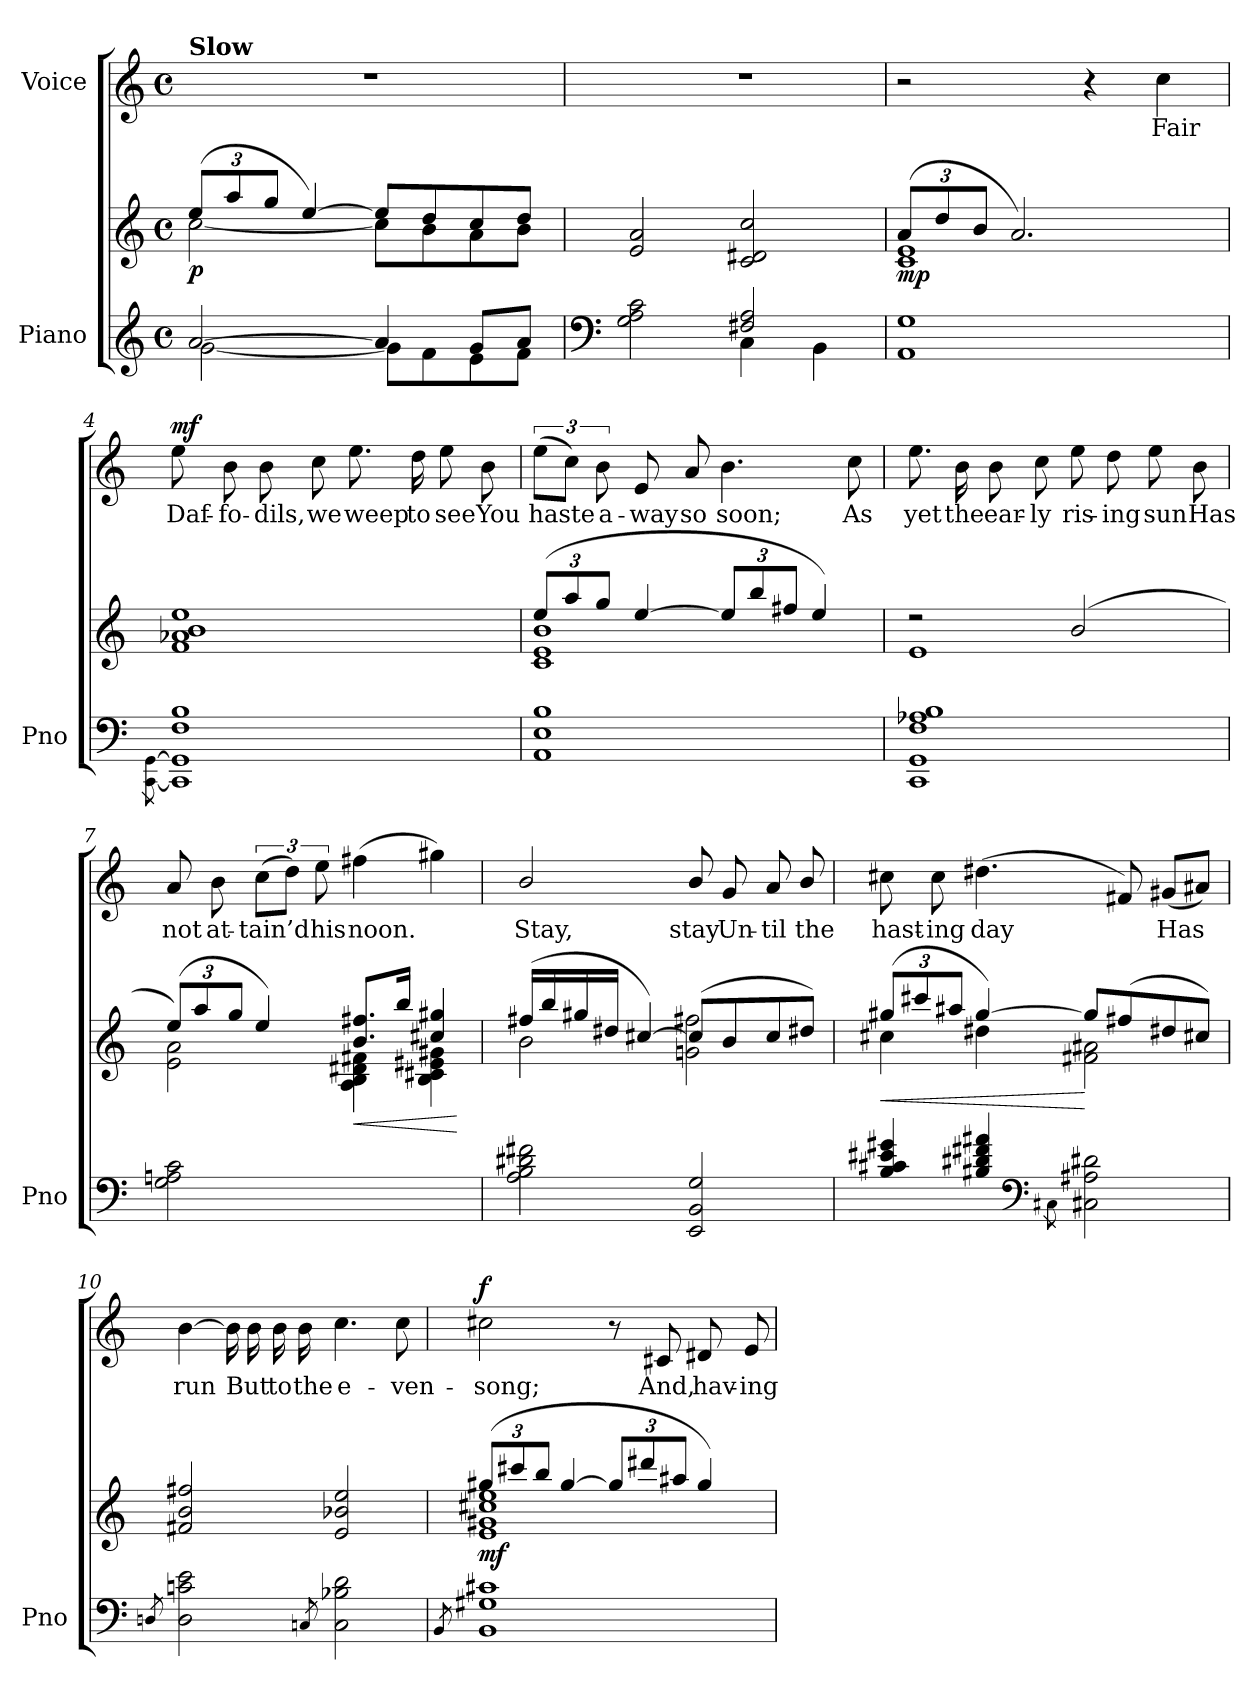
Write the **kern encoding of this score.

**kern	**kern	**dynam	**kern	**text	**dynam
*part2	*part2	*part2	*part1	*part1	*part1
*staff3	*staff2	*staff2/3	*staff1	*staff1	*staff1
*I"Piano	*	*	*I"Voice	*	*
*I'Pno	*	*	*	*	*
*clefG2	*clefG2	*	*clefG2	*	*
*k[]	*k[]	*	*k[]	*	*
*M4/4	*M4/4	*	*M4/4	*	*
*met(c)	*met(c)	*	*met(c)	*	*
=1	=1	=1	=1	=1	=1
*^	*	*	*	*	*
*	*	*Xbrackettup	*	*	*	*
*	*	*^	*	*	*	*
!	!	!	!	!	!LO:TX:a:B:t=Slow	!	!
!	!	!	!	!LO:DY:b	!	!	!
[2a/	[2g\	(12ee/L	[2cc\	p	1r	.	.
.	.	12aa/	.	.	.	.	.
.	.	12gg/J	.	.	.	.	.
.	.	[4ee/)	.	.	.	.	.
4a/]	8g\L]	8ee/L]	8cc\L]	.	.	.	.
.	8f\	8dd/	8b\	.	.	.	.
8g/L	8e\	8cc/	8a\	.	.	.	.
8a/J	8f\J	8dd/J	8b\J	.	.	.	.
*	*	*v	*v	*	*	*	*
=2	=2	=2	=2	=2	=2	=2
*clefF4	*	*	*	*	*	*
2G\ 2A\ 2c\	2ryy	2e/ 2a/	.	1r	.	.
2F#X/ 2A/	4C\	2c/ 2d#X/ 2cc/	.	.	.	.
.	4BB\	.	.	.	.	.
=3	=3	=3	=3	=3	=3	=3
*	*	*^	*	*	*	*
!	!	!	!	!LO:DY:b	!	!	!
*v	*v	*	*	*	*	*	*
1AA 1G	(12a/L	1c 1e	mp	2r	.	.
.	12dd/	.	.	.	.	.
.	12b/J	.	.	.	.	.
.	2.a/)	.	.	.	.	.
.	.	.	.	4r	.	.
.	.	.	.	4cc\	Fair	.
*	*v	*v	*	*	*	*
=4	=4	=4	=4	=4	=4
[8qCC\ [8qGG\	.	.	.	.	.
!	!	!	!	!	!LO:DY:a
1CC] 1GG] 1F 1B	1f 1a-X 1b 1ee	.	8ee\	Daf-	mf
.	.	.	8b\	-fo-	.
.	.	.	8b\	-dils,	.
.	.	.	8cc\	we	.
.	.	.	8.ee\	weep	.
.	.	.	16dd\	to	.
.	.	.	8ee\	see	.
.	.	.	8b\	You	.
=5	=5	=5	=5	=5	=5
*	*^	*	*	*	*
1AA 1E 1B	(12ee/L	1c 1e 1b	.	(12ee\L	haste	.
.	12aa/	.	.	12cc\J)	.	.
.	12gg/J	.	.	12b\	a-	.
.	[4ee/	.	.	8e/	-way	.
.	.	.	.	8a/	so	.
.	12ee/L]	.	.	4.b\	soon;	.
.	12bb/	.	.	.	.	.
.	12ff#X/J	.	.	.	.	.
.	4ee/)	.	.	.	.	.
.	.	.	.	8cc\	As	.
=6	=6	=6	=6	=6	=6	=6
1CC 1GG 1F 1A-X 1B	2r	1e	.	8.ee\	yet	.
.	.	.	.	16b\	the	.
.	.	.	.	8b\	ear-	.
.	.	.	.	8cc\	-ly	.
.	(2b/	.	.	8ee\	ris-	.
.	.	.	.	8dd\	-ing	.
.	.	.	.	8ee\	sun	.
.	.	.	.	8b\	Has	.
=7	=7	=7	=7	=7	=7	=7
*	*	*^	*	*	*	*
2G\ 2An\ 2c\	(12ee/L)	2e\ 2a\	2ryy	.	8a/	not	.
.	12aa/	.	.	.	.	.	.
.	.	.	.	.	8b\	at-	.
.	12gg/J	.	.	.	.	.	.
.	4ee/)	.	.	.	(12cc\L	-tain’d	.
.	.	.	.	.	12dd\J)	.	.
.	.	.	.	.	12ee\	his	.
!	!	!	!	!LO:HP:b	!	!	!
2ryy	8.b/ 8.ff#X/L	2ryy	4A\ 4B\ 4d#X\ 4f#X\	<	(4ff#X\	noon.	.
.	16bb/Jk	.	.	.	.	.	.
.	4cc#X/ 4gg#X/	.	4B\ 4c#X\ 4e#X\ 4g#X\	.	4gg#X\)	.	.
*	*v	*v	*v	*	*	*	*
.	.	[	.	.	.
=8	=8	=8	=8	=8	=8
*	*^	*	*	*	*
2A\ 2B\ 2d#X\ 2f#X\	(16ff#X/LL	2b\	.	2b/	Stay,	.
.	16bb/	.	.	.	.	.
.	16gg#X/	.	.	.	.	.
.	16dd#X/JJ	.	.	.	.	.
.	[4cc#X/)	.	.	.	.	.
2EE/ 2BB/ 2G/	(8cc#/L]	2gn\ 2ff#X\	.	8b/	stay	.
.	8b/	.	.	8g/	Un-	.
.	8cc#/	.	.	8a/	-til	.
.	8dd#X/J)	.	.	8b/	the	.
=9	=9	=9	=9	=9	=9	=9
!	!	!	!LO:HP:b	!	!	!
4B/ 4c#X/ 4e#X/ 4g#X/	(12gg#X/L	4cc#X\	<	8cc#X\	hast-	.
.	12ccc#X/	.	.	.	.	.
.	.	.	.	8cc#\	-ing	.
.	12aa#X/J	.	.	.	.	.
4B#X/ 4d#X/ 4f#X/ 4a#X/	[4gg#/)	4dd#X\	.	(4.dd#X\	day	.
*clefF4	*	*	*	*	*	*
8qC#X\	.	.	.	.	.	.
2C#\ 2A#X\ 2d#X\	8gg#/L]	2f#X\ 2a#X\	[	.	.	.
.	(8ff#X/	.	.	8f#X/)	.	.
.	8dd#X/	.	.	(8g#X/L	Has	.
.	8cc#X/J)	.	.	8a#X/J)	.	.
*	*v	*v	*	*	*	*
=10	=10	=10	=10	=10	=10
8qDn/	.	.	.	.	.
2D\ 2cn\ 2e\	2f#X/ 2b/ 2ff#X/	.	[4b\	run	.
.	.	.	16b\]	.	.
.	.	.	16b\	But	.
.	.	.	16b\	to	.
.	.	.	16b\	the	.
8qCn/	.	.	.	.	.
2C\ 2B-X\ 2d\	2e/ 2b-X/ 2ee/	.	4.cc\	e-	.
.	.	.	8cc\	-ven-	.
=11	=11	=11	=11	=11	=11
8qBB/	.	.	.	.	.
*	*^	*	*	*	*
!	!	!	!LO:DY:b	!	!	!LO:DY:a
1BB 1G#X 1c#X	(12gg#X/L	1e 1g#X 1cc#X 1ee	mf	2cc#X\	-song;	f
.	12ccc#X/	.	.	.	.	.
.	12bb/J	.	.	.	.	.
.	[4gg#/	.	.	.	.	.
.	12gg#/L]	.	.	8r	.	.
.	12ddd#X/	.	.	.	.	.
.	.	.	.	8c#X/	And,	.
.	12aa#X/J	.	.	.	.	.
.	4gg#/)	.	.	8d#X/	hav-	.
.	.	.	.	8e/	-ing	.
*	*v	*v	*	*	*	*
=	=	=	=	=	=
*-	*-	*-	*-	*-	*-
